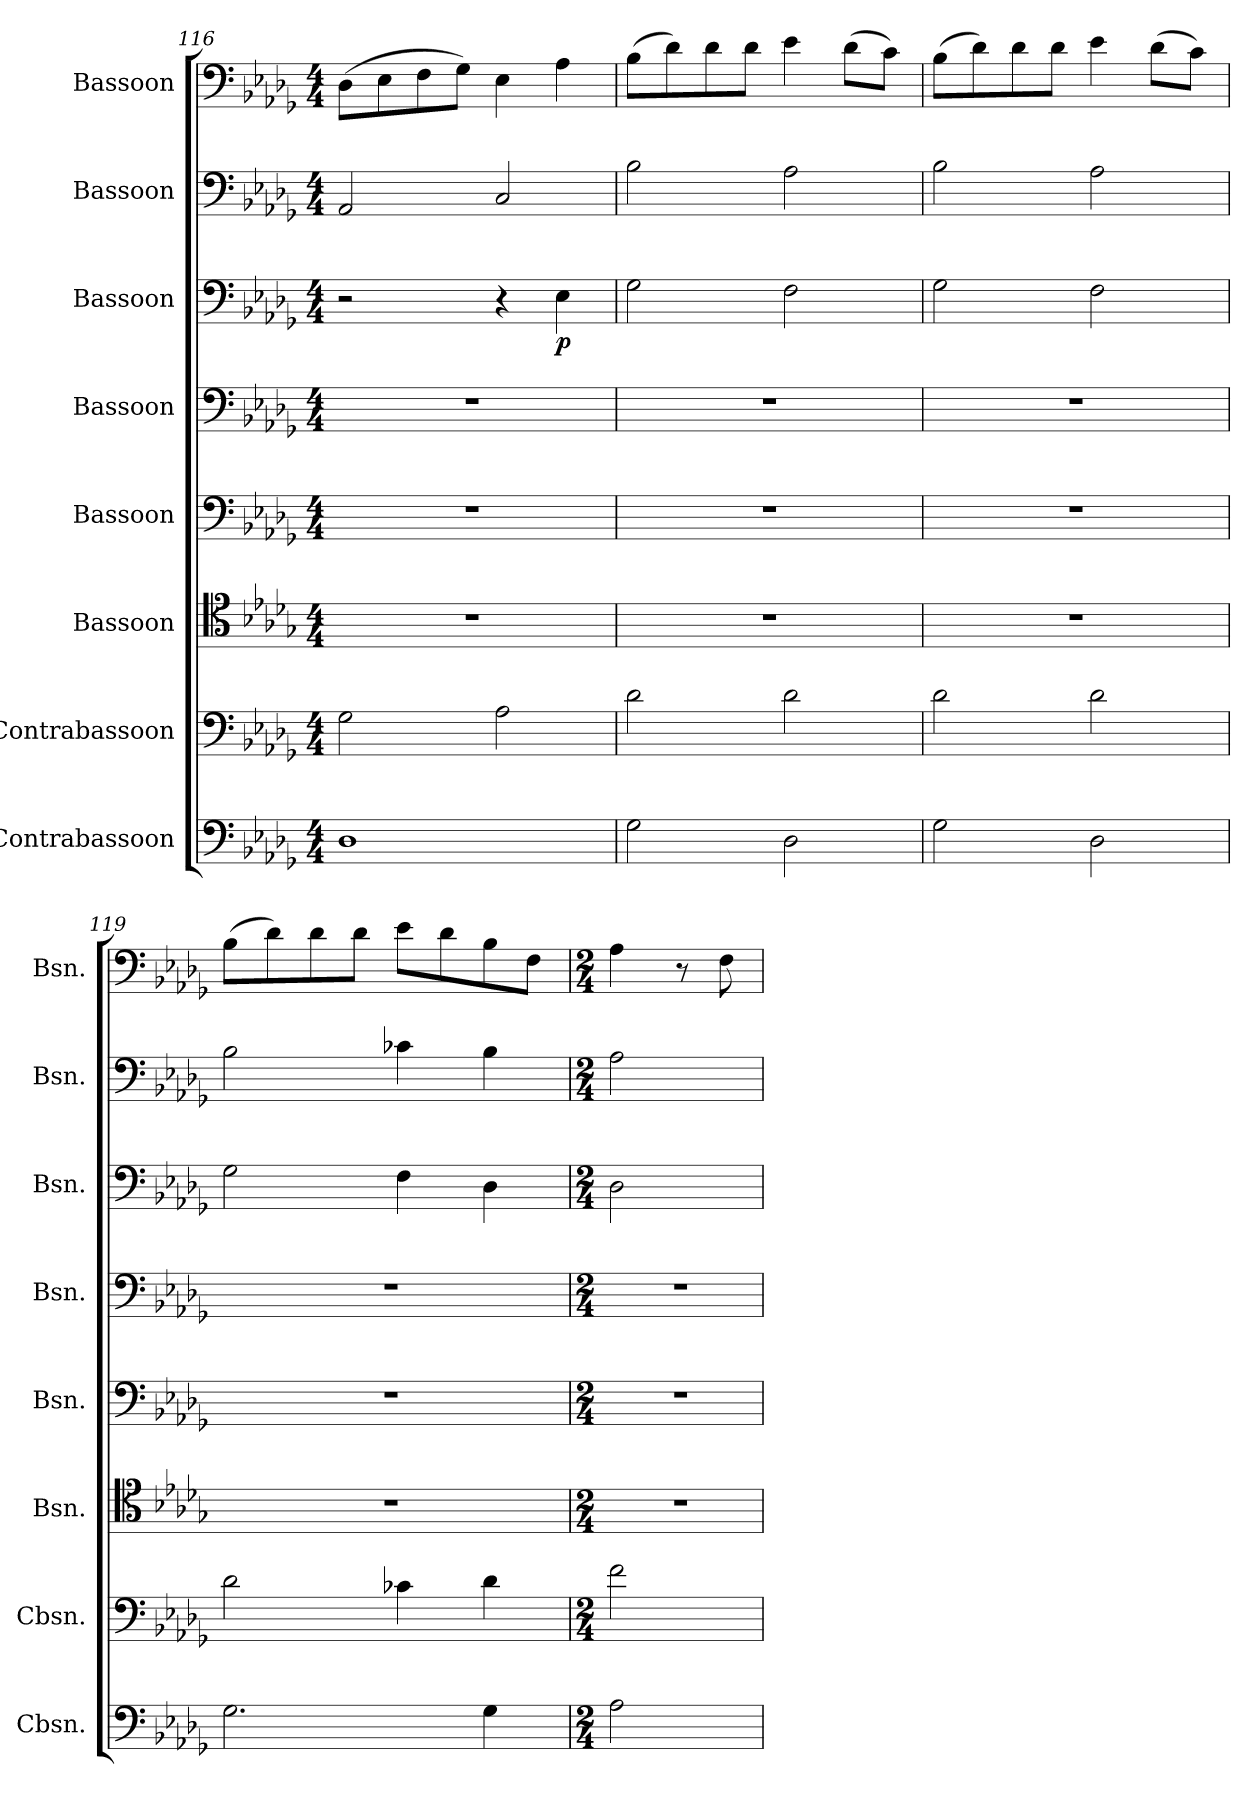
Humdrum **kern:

**kern	**kern	**kern	**kern	**kern	**kern	**dynam	**kern	**kern
*part8	*part7	*part6	*part5	*part4	*part3	*part3	*part2	*part1
*staff8	*staff7	*staff6	*staff5	*staff4	*staff3	*staff3	*staff2	*staff1
*I"Contrabassoon	*I"Contrabassoon	*I"Bassoon	*I"Bassoon	*I"Bassoon	*I"Bassoon	*	*I"Bassoon	*I"Bassoon
*I'Cbsn.	*I'Cbsn.	*I'Bsn.	*I'Bsn.	*I'Bsn.	*I'Bsn.	*	*I'Bsn.	*I'Bsn.
*clefF4	*clefF4	*clefC4	*clefF4	*clefF4	*clefF4	*	*clefF4	*clefF4
*ITrd7c12	*ITrd7c12	*	*	*	*	*	*	*
*k[b-e-a-d-g-]	*k[b-e-a-d-g-]	*k[b-e-a-d-g-]	*k[b-e-a-d-g-]	*k[b-e-a-d-g-]	*k[b-e-a-d-g-]	*	*k[b-e-a-d-g-]	*k[b-e-a-d-g-]
*M4/4	*M4/4	*M4/4	*M4/4	*M4/4	*M4/4	*	*M4/4	*M4/4
=116	=116	=116	=116	=116	=116	=116	=116	=116
1DD-	2GG-\	1r	1r	1r	2r	.	2AA-/	(>8D-\L
.	.	.	.	.	.	.	.	8E-\
.	.	.	.	.	.	.	.	8F\
.	.	.	.	.	.	.	.	8G-\J)
.	2AA-\	.	.	.	4r	.	2C/	4E-\
!	!	!	!	!	!	!LO:DY:b	!	!
.	.	.	.	.	4E-\	p	.	4A-\
!!LO:PB:g=z
=117	=117	=117	=117	=117	=117	=117	=117	=117
2GG-\	2D-\	1r	1r	1r	2G-\	.	2B-\	(>8B-\L
.	.	.	.	.	.	.	.	8d-\)
.	.	.	.	.	.	.	.	8d-\
.	.	.	.	.	.	.	.	8d-\J
2DD-\	2D-\	.	.	.	2F\	.	2A-\	4e-\
.	.	.	.	.	.	.	.	(>8d-\L
.	.	.	.	.	.	.	.	8c\J)
=118	=118	=118	=118	=118	=118	=118	=118	=118
2GG-\	2D-\	1r	1r	1r	2G-\	.	2B-\	(>8B-\L
.	.	.	.	.	.	.	.	8d-\)
.	.	.	.	.	.	.	.	8d-\
.	.	.	.	.	.	.	.	8d-\J
2DD-\	2D-\	.	.	.	2F\	.	2A-\	4e-\
.	.	.	.	.	.	.	.	(>8d-\L
.	.	.	.	.	.	.	.	8c\J)
=119	=119	=119	=119	=119	=119	=119	=119	=119
2.GG-\	2D-\	1r	1r	1r	2G-\	.	2B-\	(>8B-\L
.	.	.	.	.	.	.	.	8d-\)
.	.	.	.	.	.	.	.	8d-\
.	.	.	.	.	.	.	.	8d-\J
.	4C-X\	.	.	.	4F\	.	4c-X\	8e-\L
.	.	.	.	.	.	.	.	8d-\
4GG-\	4D-\	.	.	.	4D-\	.	4B-\	8B-\
.	.	.	.	.	.	.	.	8F\J
=120	=120	=120	=120	=120	=120	=120	=120	=120
*M2/4	*M2/4	*M2/4	*M2/4	*M2/4	*M2/4	*	*M2/4	*M2/4
2AA-\	2F\	2r	2r	2r	2D-\	.	2A-\	4A-\
.	.	.	.	.	.	.	.	8r
.	.	.	.	.	.	.	.	8F\
=	=	=	=	=	=	=	=	=
*-	*-	*-	*-	*-	*-	*-	*-	*-
